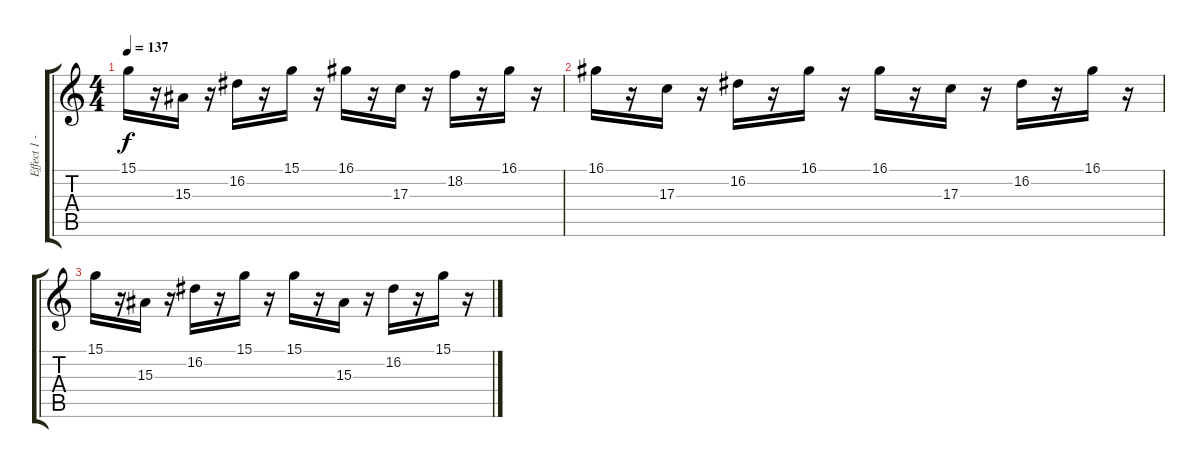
\track ("Effect 1 - Brightness (Keyboard)" "Effect 1 -") {instrument fx5brightness}
\staff {score tabs}
\tuning (E4 B3 G3 D3 A2 E2) {hide}
\ts (4 4)
\tempo 137
\clef g2
\ks c
15.1.16{dy f} r.16 15.3.16 r.16 16.2.16 r.16 15.1.16 r.16 16.1.16 r.16 17.3.16 r.16 18.2.16 r.16 16.1.16 r.16 |
16.1.16 r.16 17.3.16 r.16 16.2.16 r.16 16.1.16 r.16 16.1.16 r.16 17.3.16 r.16 16.2.16 r.16 16.1.16 r.16 |
15.1.16 r.16 15.3.16 r.16 16.2.16 r.16 15.1.16 r.16 15.1.16 r.16 15.3.16 r.16 16.2.16 r.16 15.1.16 r.16
